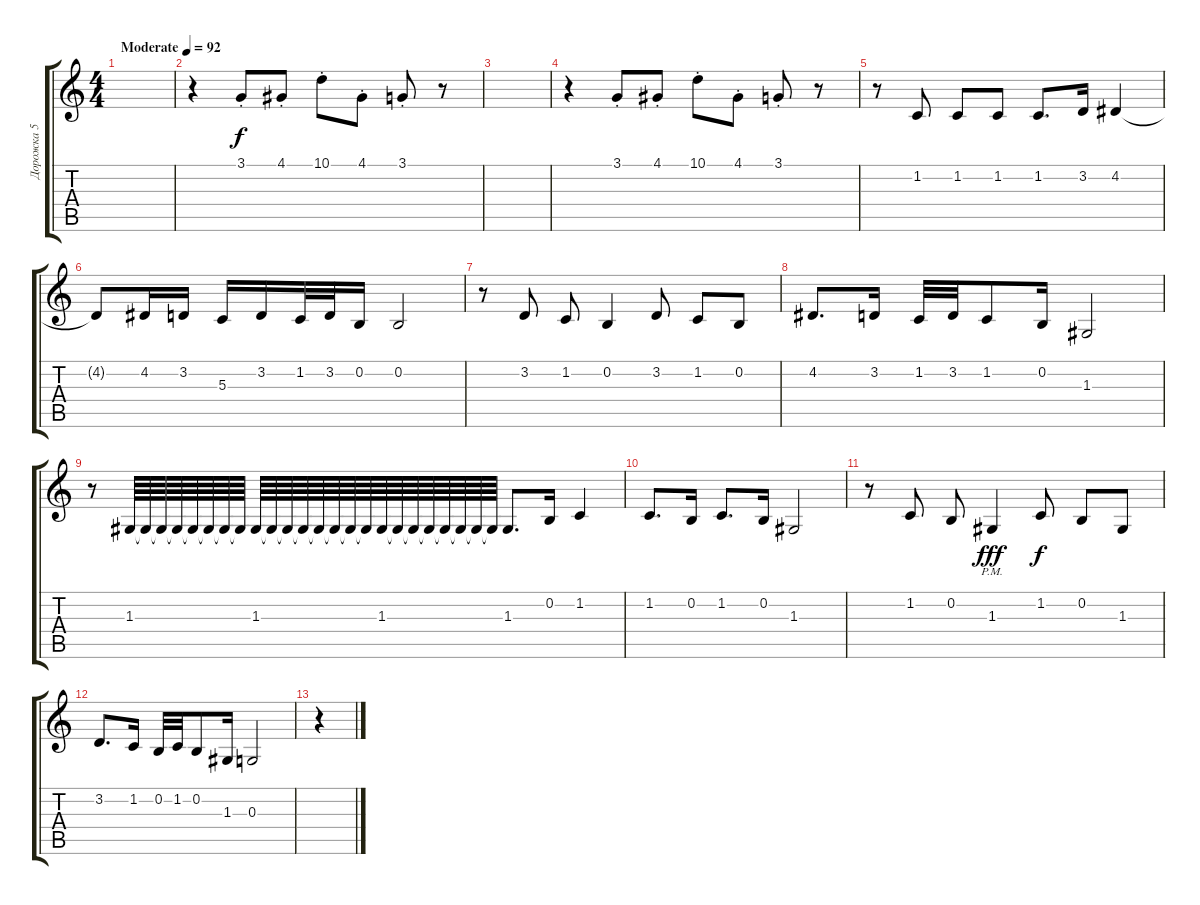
\track ("Дорожка 5" "Дорожка 5") {instrument oboe}
\staff {score tabs}
\tuning (E4 B3 G3 D3 A2 E2) {hide}
\ts (4 4)
\tempo (92 "Moderate")
\clef g2
\ks c
|
r.4 3.1{st}.8 4.1{st}.8 10.1{st}.8 4.1{st}.8 3.1{st}.8 r.8 |
|
r.4 3.1{st}.8 4.1{st}.8 10.1{st}.8 4.1{st}.8 3.1{st}.8 r.8 |
r.8{instrument oboe} 1.2.8 1.2.8 1.2.8 1.2.8{d} 3.2.16 4.2.4 |
4.2{t}.8 4.2.16 3.2.16 5.3.16 3.2.16 1.2.32 3.2.32 0.2.16 0.2.2 |
r.8 3.2.8 1.2.8 0.2.4 3.2.8 1.2.8 0.2.8 |
4.2.8{d} 3.2.16 1.2.32 3.2.32 1.2.8 0.2.16 1.3.2 |
r.8 1.3.64 1.3{t}.64 1.3{t}.64 1.3{t}.64 1.3{t}.64 1.3{t}.64 1.3{t}.64 1.3{t}.64 1.3.64 1.3{t}.64 1.3{t}.64 1.3{t}.64 1.3{t}.64 1.3{t}.64 1.3{t}.64 1.3{t}.64 1.3.64 1.3{t}.64 1.3{t}.64 1.3{t}.64 1.3{t}.64 1.3{t}.64 1.3{t}.64 1.3{t}.64 1.3.8{d} 0.2.16 1.2.4 |
1.2.8{d} 0.2.16 1.2.8{d} 0.2.16 1.3.2 |
r.8 1.2.8 0.2.8 1.3{pm}.4{dy fff} 1.2.8{dy f} 0.2.8 1.3.8 |
3.2.8{d} 1.2.16 0.2.32 1.2.32 0.2.8 1.3.16 0.3.2 |
r.4
